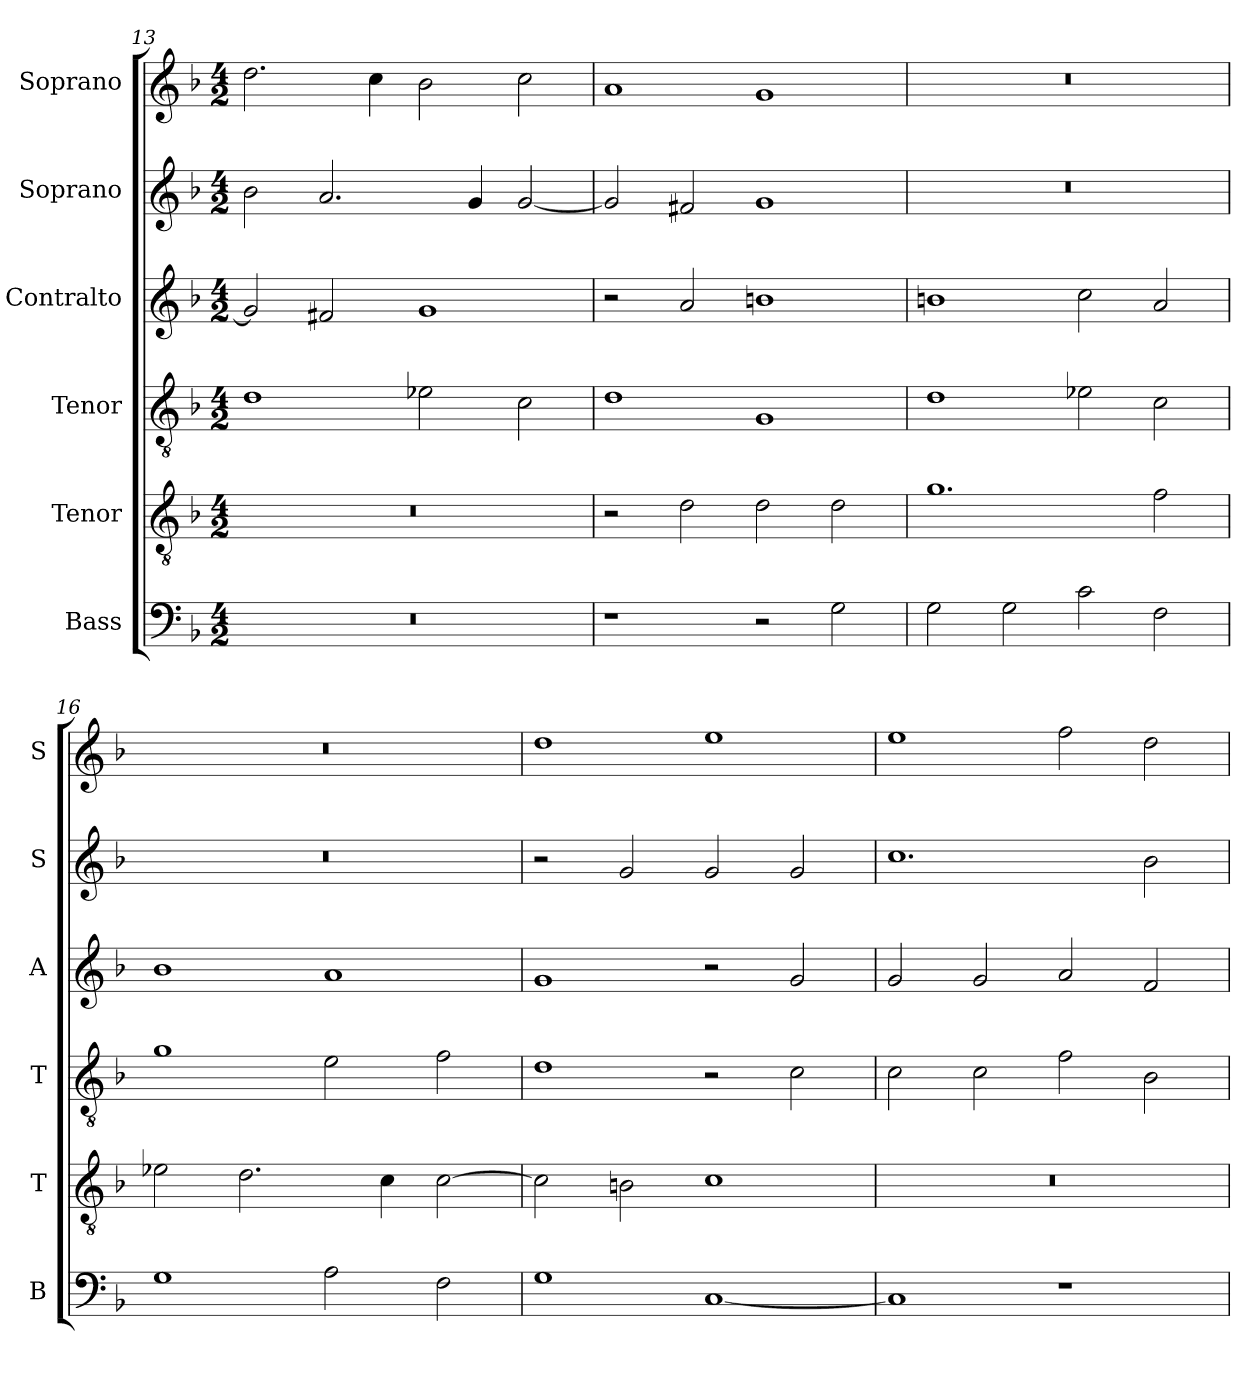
**kern	**kern	**kern	**kern	**kern	**kern
*part6	*part5	*part4	*part3	*part2	*part1
*staff6	*staff5	*staff4	*staff3	*staff2	*staff1
*I"Bass	*I"Tenor	*I"Tenor	*I"Contralto	*I"Soprano	*I"Soprano
*I'B	*I'T	*I'T	*I'A	*I'S	*I'S
*clefF4	*clefGv2	*clefGv2	*clefG2	*clefG2	*clefG2
*k[b-]	*k[b-]	*k[b-]	*k[b-]	*k[b-]	*k[b-]
*G:dor	*G:dor	*G:dor	*G:dor	*G:dor	*G:dor
*M4/2	*M4/2	*M4/2	*M4/2	*M4/2	*M4/2
=13	=13	=13	=13	=13	=13
0r	0r	1d	2g]	2b-	2.dd
.	.	.	2f#X	2.a	.
.	.	.	.	.	4cc
.	.	2e-X	1g	.	2b-
.	.	.	.	4g	.
.	.	2c	.	[2g	2cc
=14	=14	=14	=14	=14	=14
1r	2r	1d	2r	2g]	1a
.	2d	.	2a	2f#X	.
2r	2d	1G	1bn	1g	1g
2G	2d	.	.	.	.
=15	=15	=15	=15	=15	=15
2G	1.g	1d	1bn	0r	0r
2G	.	.	.	.	.
2c	.	2e-X	2cc	.	.
2F	2f	2c	2a	.	.
=16	=16	=16	=16	=16	=16
1G	2e-X	1g	1b-	0r	0r
.	2.d	.	.	.	.
2A	.	2e	1a	.	.
.	4c	.	.	.	.
2F	[2c	2f	.	.	.
=17	=17	=17	=17	=17	=17
1G	2c]	1d	1g	2r	1dd
.	2Bn	.	.	2g	.
[1C	1c	2r	2r	2g	1ee
.	.	2c	2g	2g	.
=18	=18	=18	=18	=18	=18
1C]	0r	2c	2g	1.cc	1ee
.	.	2c	2g	.	.
1r	.	2f	2a	.	2ff
.	.	2B-	2f	2b-	2dd
=	=	=	=	=	=
*-	*-	*-	*-	*-	*-
